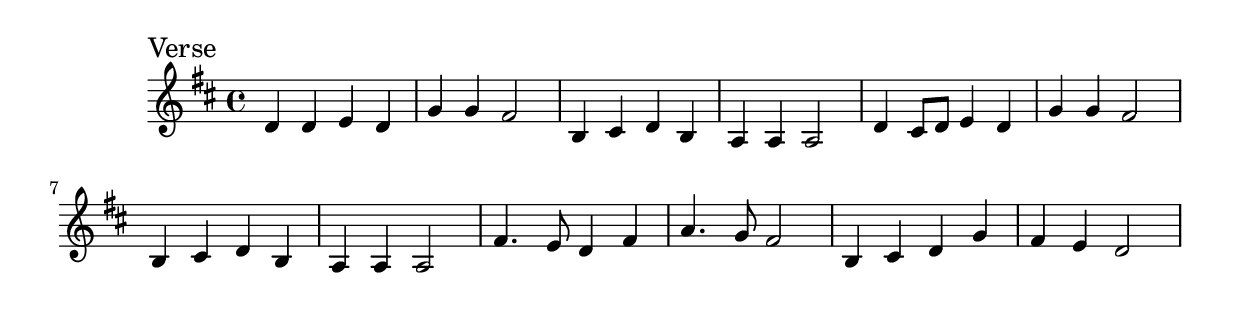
\language "english"
\version "2.24.3"

\score {
  \relative {
    \sectionLabel "Verse"
    \key d \major
    {
      d'4 d e d g g fs2 b,4 cs d b a a a2
      d4 cs8 d e4 d g g fs2 b,4 cs d b a a a2
      fs'4. e8 d4 fs a4. g8 fs2
      b,4 cs d g fs e d2
    }
  }
  \layout {}
  \midi {
    \tempo 4=100
  }
}
